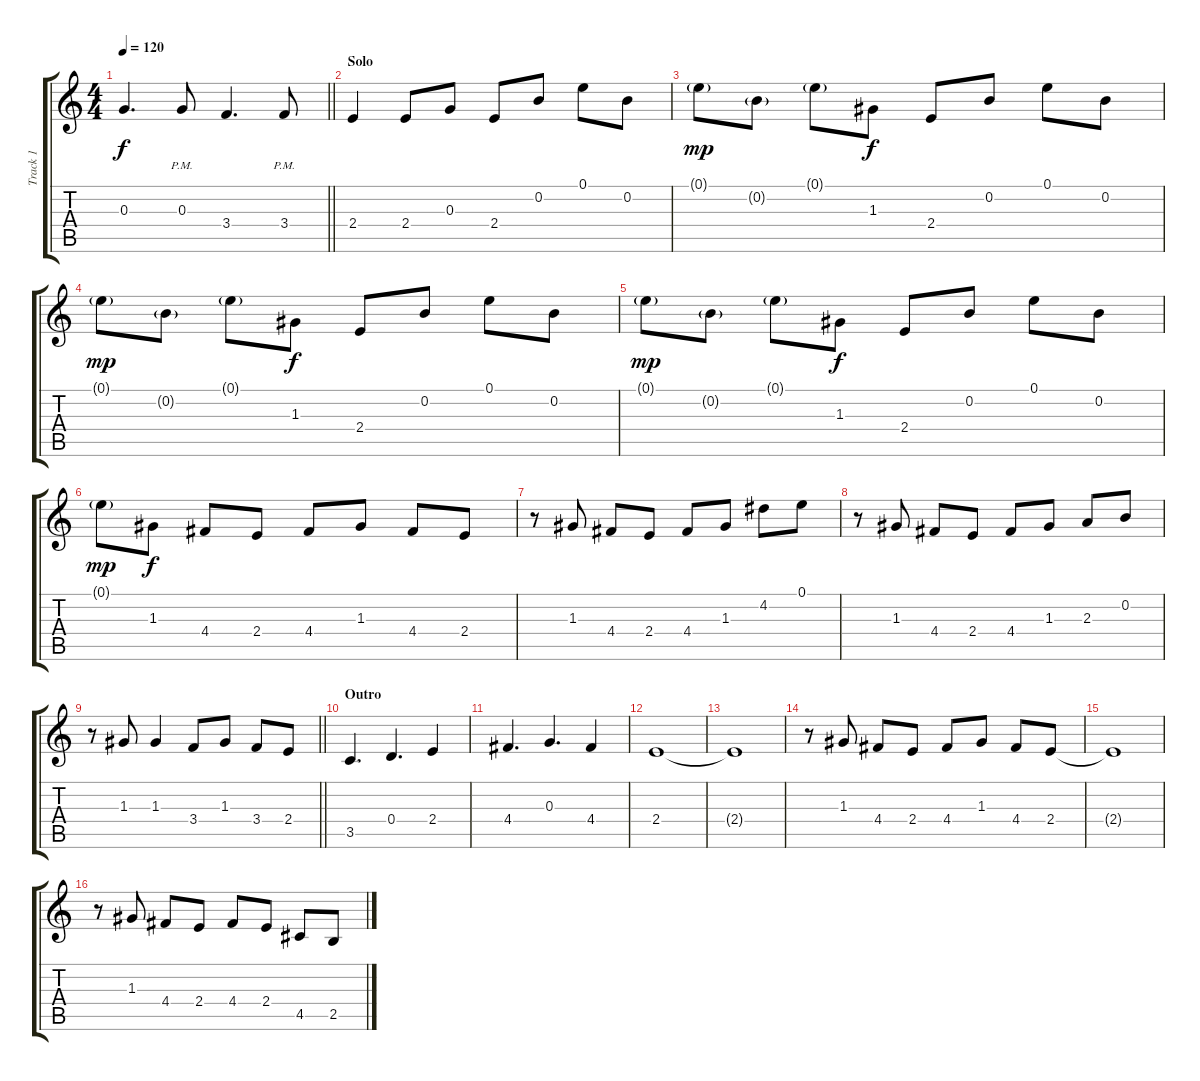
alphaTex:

\track ("Track 1" "Track 1") {instrument overdrivenguitar}
\staff {score tabs}
\tuning (E4 B3 G3 D3 A2 E2) {hide}
\ts (4 4)
\tempo 120
\clef g2
\barLineRight lightlight
\ks c
0.3.4{d dy f} 0.3{pm}.8 3.4.4{d} 3.4{pm}.8 |
\section ("" "Solo")
2.4.4 2.4.8 0.3.8 2.4.8 0.2.8 0.1.8 0.2.8 |
0.1{g}.8{dy mp} 0.2{g}.8 0.1{g}.8 1.3.8{dy f} 2.4.8 0.2.8 0.1.8 0.2.8 |
0.1{g}.8{dy mp} 0.2{g}.8 0.1{g}.8 1.3.8{dy f} 2.4.8 0.2.8 0.1.8 0.2.8 |
0.1{g}.8{dy mp} 0.2{g}.8 0.1{g}.8 1.3.8{dy f} 2.4.8 0.2.8 0.1.8 0.2.8 |
0.1{g}.8{dy mp} 1.3.8{dy f} 4.4.8 2.4.8 4.4.8 1.3.8 4.4.8 2.4.8 |
r.8 1.3.8 4.4.8 2.4.8 4.4.8 1.3.8 4.2.8 0.1.8 |
r.8 1.3.8 4.4.8 2.4.8 4.4.8 1.3.8 2.3.8 0.2.8 |
\barLineRight lightlight
r.8 1.3.8 1.3.4 3.4.8 1.3.8 3.4.8 2.4.8 |
\section ("" "Outro")
3.5.4{d} 0.4.4{d} 2.4.4 |
4.4.4{d} 0.3.4{d} 4.4.4 |
2.4.1 |
2.4{t}.1 |
r.8 1.3.8 4.4.8 2.4.8 4.4.8 1.3.8 4.4.8 2.4.8 |
2.4{t}.1 |
r.8 1.3.8 4.4.8 2.4.8 4.4.8 2.4.8 4.5.8 2.5.8
